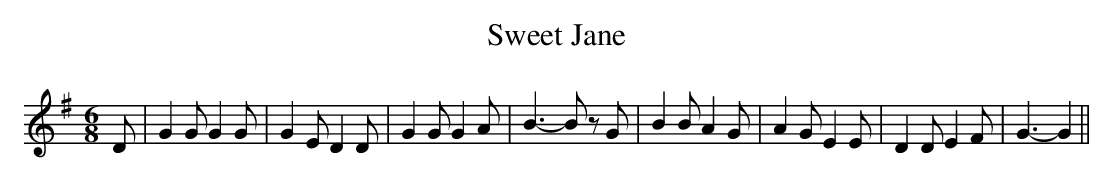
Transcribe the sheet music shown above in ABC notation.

X:1
T:Sweet Jane
M:6/8
L:1/8
K:G
 D| G2 G G2 G| G2 E D2 D| G2 G G2 A| B3- B z G| B2 B A2 G| A2 G E2 E|\
 D2 D E2 F| G3- G2||
